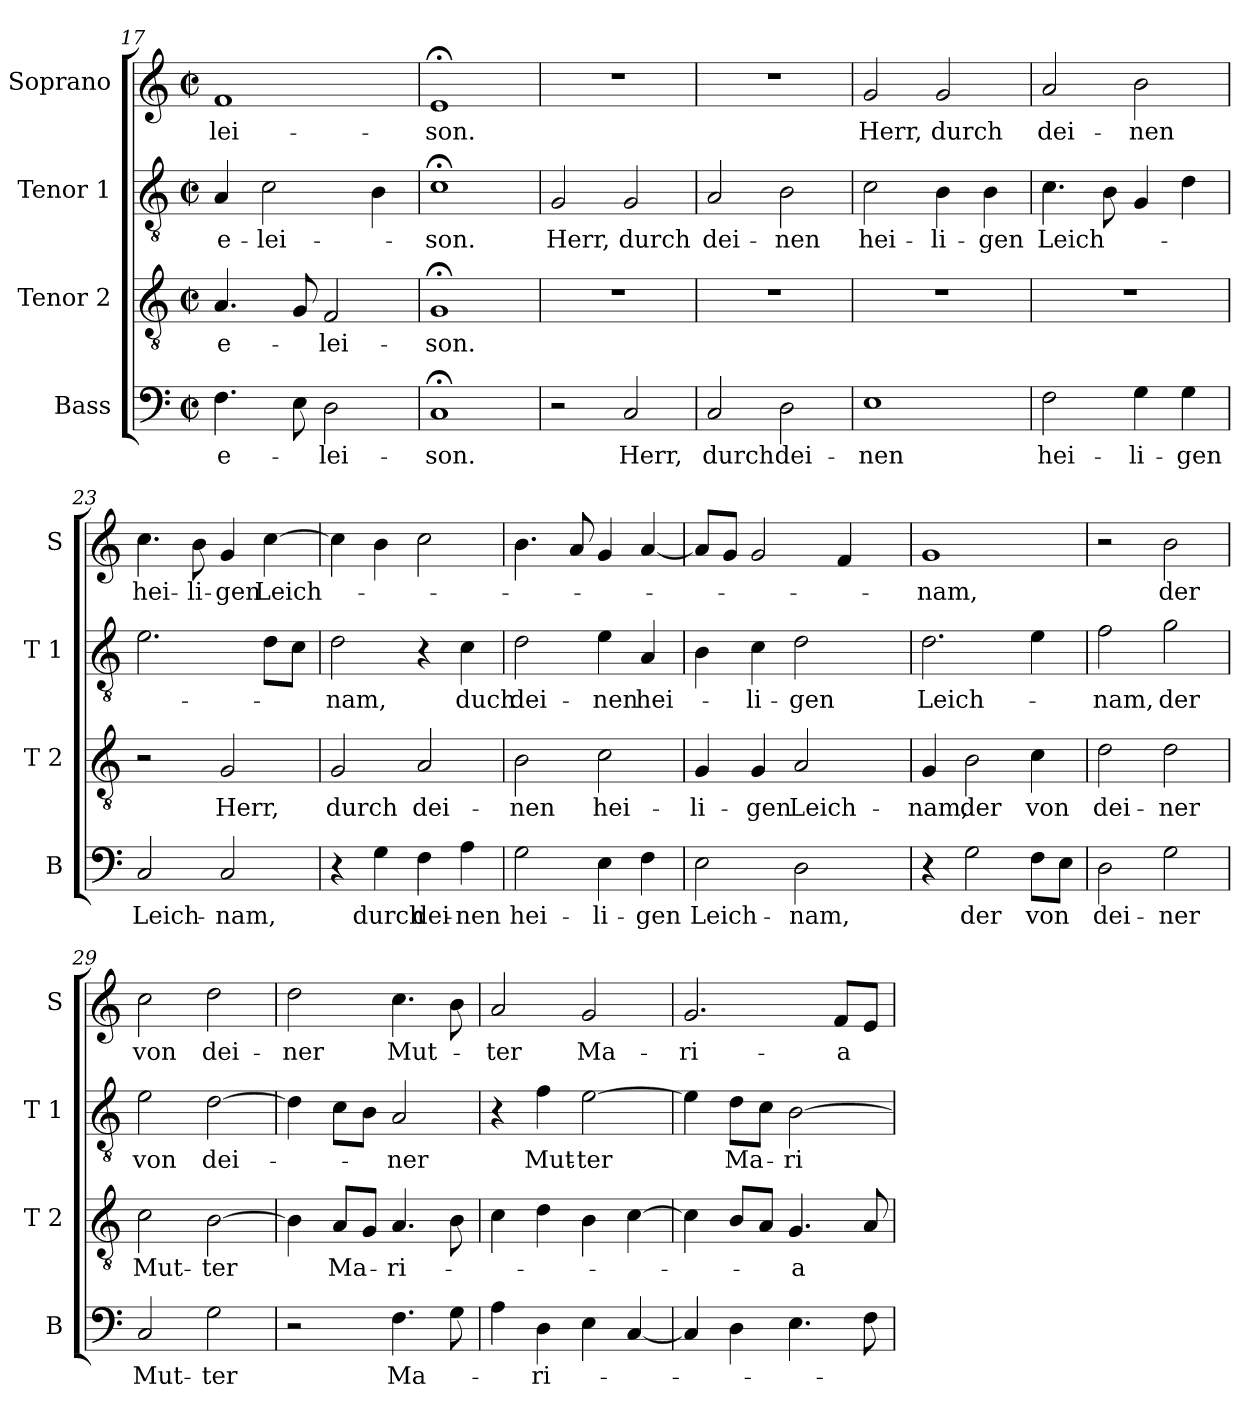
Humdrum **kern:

**kern	**text	**kern	**text	**kern	**text	**kern	**text
*part4	*part4	*part3	*part3	*part2	*part2	*part1	*part1
*staff4	*staff4	*staff3	*staff3	*staff2	*staff2	*staff1	*staff1
*I"Bass	*	*I"Tenor 2	*	*I"Tenor 1	*	*I"Soprano	*
*I'B	*	*I'T 2	*	*I'T 1	*	*I'S	*
*clefF4	*	*clefGv2	*	*clefGv2	*	*clefG2	*
*k[]	*	*k[]	*	*k[]	*	*k[]	*
*C:	*	*C:	*	*C:	*	*C:	*
*M2/2	*	*M2/2	*	*M2/2	*	*M2/2	*
*met(c|)	*	*met(c|)	*	*met(c|)	*	*met(c|)	*
=17	=17	=17	=17	=17	=17	=17	=17
!	!LO:LY:b	!	!LO:LY:b	!	!LO:LY:b	!	!LO:LY:b
4.F\	e-	4.A/	e-	4A/	e-	1f	-lei-
!	!	!	!	!	!LO:LY:b	!	!
.	.	.	.	2c\	-lei-	.	.
8E\	.	8G/	.	.	.	.	.
!	!LO:LY:b	!	!LO:LY:b	!	!	!	!
2D\	-lei-	2F/	-lei-	.	.	.	.
.	.	.	.	4B\	.	.	.
=18	=18	=18	=18	=18	=18	=18	=18
!	!LO:LY:b	!	!LO:LY:b	!	!LO:LY:b	!	!LO:LY:b
1C;<	-son.	1G;<	-son.	1c;<	-son.	1e;<	-son.
!!LO:PB:g=z
=19	=19	=19	=19	=19	=19	=19	=19
!	!	!	!	!	!LO:LY:b	!	!
2r	.	1r	.	2G/	Herr,	1r	.
!	!LO:LY:b	!	!	!	!LO:LY:b	!	!
2C/	Herr,	.	.	2G/	durch	.	.
=20	=20	=20	=20	=20	=20	=20	=20
!	!LO:LY:b	!	!	!	!LO:LY:b	!	!
2C/	durch	1r	.	2A/	dei-	1r	.
!	!LO:LY:b	!	!	!	!LO:LY:b	!	!
2D\	dei-	.	.	2B\	-nen	.	.
=21	=21	=21	=21	=21	=21	=21	=21
!	!LO:LY:b	!	!	!	!LO:LY:b	!	!LO:LY:b
1E	-nen	1r	.	2c\	hei-	2g/	Herr,
!	!	!	!	!	!LO:LY:b	!	!LO:LY:b
.	.	.	.	4B\	-li-	2g/	durch
!	!	!	!	!	!LO:LY:b	!	!
.	.	.	.	4B\	-gen	.	.
=22	=22	=22	=22	=22	=22	=22	=22
!	!LO:LY:b	!	!	!	!LO:LY:b	!	!LO:LY:b
2F\	hei-	1r	.	4.c\	Leich-	2a/	dei-
.	.	.	.	8B\	.	.	.
!	!LO:LY:b	!	!	!	!	!	!LO:LY:b
4G\	-li-	.	.	4G/	.	2b\	-nen
!	!LO:LY:b	!	!	!	!	!	!
4G\	-gen	.	.	4d\	.	.	.
=23	=23	=23	=23	=23	=23	=23	=23
!	!LO:LY:b	!	!	!	!	!	!LO:LY:b
2C/	Leich-	2r	.	2.e\	.	4.cc\	hei-
!	!	!	!	!	!	!	!LO:LY:b
.	.	.	.	.	.	8b\	-li-
!	!LO:LY:b	!	!LO:LY:b	!	!	!	!LO:LY:b
2C/	-nam,	2G/	Herr,	.	.	4g/	-gen
!	!	!	!	!	!	!	!LO:LY:b
.	.	.	.	8d\L	.	[4cc\	Leich-
.	.	.	.	8c\J	.	.	.
=24	=24	=24	=24	=24	=24	=24	=24
!	!	!	!LO:LY:b	!	!LO:LY:b	!	!
4r	.	2G/	durch	2d\	-nam,	4cc\]	.
!	!LO:LY:b	!	!	!	!	!	!
4G\	durch	.	.	.	.	4b\	.
!	!LO:LY:b	!	!LO:LY:b	!	!	!	!
4F\	dei-	2A/	dei-	4r	.	2cc\	.
!	!LO:LY:b	!	!	!	!LO:LY:b	!	!
4A\	-nen	.	.	4c\	duch	.	.
!!LO:LB:g=z
=25	=25	=25	=25	=25	=25	=25	=25
!	!LO:LY:b	!	!LO:LY:b	!	!LO:LY:b	!	!
2G\	hei-	2B\	-nen	2d\	dei-	4.b\	.
.	.	.	.	.	.	8a/	.
!	!LO:LY:b	!	!LO:LY:b	!	!LO:LY:b	!	!
4E\	-li-	2c\	hei-	4e\	-nen	4g/	.
!	!LO:LY:b	!	!	!	!LO:LY:b	!	!
4F\	-gen	.	.	4A/	hei-	[4a/	.
=26	=26	=26	=26	=26	=26	=26	=26
!	!LO:LY:b	!	!LO:LY:b	!	!	!	!
2E\	Leich-	4G/	-li-	4B\	.	8a/L]	.
.	.	.	.	.	.	8g/J	.
!	!	!	!LO:LY:b	!	!LO:LY:b	!	!
.	.	4G/	-gen	4c\	-li-	2g/	.
!	!LO:LY:b	!	!LO:LY:b	!	!LO:LY:b	!	!
2D\	-nam,	2A/	Leich-	2d\	-gen	.	.
.	.	.	.	.	.	4f/	.
=27	=27	=27	=27	=27	=27	=27	=27
!	!	!	!LO:LY:b	!	!LO:LY:b	!	!LO:LY:b
4r	.	4G/	-nam,	2.d\	Leich-	1g	-nam,
!	!LO:LY:b	!	!LO:LY:b	!	!	!	!
2G\	der	2B\	der	.	.	.	.
!	!LO:LY:b	!	!LO:LY:b	!	!	!	!
8F\L	von	4c\	von	4e\	.	.	.
8E\J	.	.	.	.	.	.	.
=28	=28	=28	=28	=28	=28	=28	=28
!	!LO:LY:b	!	!LO:LY:b	!	!LO:LY:b	!	!
2D\	dei-	2d\	dei-	2f\	-nam,	2r	.
!	!LO:LY:b	!	!LO:LY:b	!	!LO:LY:b	!	!LO:LY:b
2G\	-ner	2d\	-ner	2g\	der	2b\	der
=29	=29	=29	=29	=29	=29	=29	=29
!	!LO:LY:b	!	!LO:LY:b	!	!LO:LY:b	!	!LO:LY:b
2C/	Mut-	2c\	Mut-	2e\	von	2cc\	von
!	!LO:LY:b	!	!LO:LY:b	!	!LO:LY:b	!	!LO:LY:b
2G\	-ter	[2B\	-ter	[2d\	dei-	2dd\	dei-
=30	=30	=30	=30	=30	=30	=30	=30
!	!	!	!	!	!	!	!LO:LY:b
2r	.	4B\]	.	4d\]	.	2dd\	-ner
!	!	!	!LO:LY:b	!	!	!	!
.	.	8A/L	Ma-	8c\L	.	.	.
.	.	8G/J	.	8B\J	.	.	.
!	!LO:LY:b	!	!LO:LY:b	!	!LO:LY:b	!	!LO:LY:b
4.F\	Ma-	4.A/	-ri-	2A/	-ner	4.cc\	Mut-
8G\	.	8B\	.	.	.	8b\	.
!!LO:LB:g=z
=31	=31	=31	=31	=31	=31	=31	=31
!	!	!	!	!	!	!	!LO:LY:b
4A\	.	4c\	.	4r	.	2a/	-ter
!	!LO:LY:b	!	!	!	!LO:LY:b	!	!
4D\	-ri-	4d\	.	4f\	Mut-	.	.
!	!	!	!	!	!LO:LY:b	!	!LO:LY:b
4E\	.	4B\	.	[2e\	-ter	2g/	Ma-
[4C/	.	[4c\	.	.	.	.	.
=32	=32	=32	=32	=32	=32	=32	=32
!	!	!	!	!	!	!	!LO:LY:b
4C/]	.	4c\]	.	4e\]	.	2.g/	-ri-
!	!	!	!	!	!LO:LY:b	!	!
4D\	.	8B/L	.	8d\L	Ma-	.	.
.	.	8A/J	.	8c\J	.	.	.
!	!	!	!LO:LY:b	!	!LO:LY:b	!	!
4.E\	.	4.G/	-a	[2B\	-ri-	.	.
!	!	!	!	!	!	!	!LO:LY:b
.	.	.	.	.	.	8f/L	-a
8F\	.	8A/	.	.	.	8e/J	.
=	=	=	=	=	=	=	=
*-	*-	*-	*-	*-	*-	*-	*-
